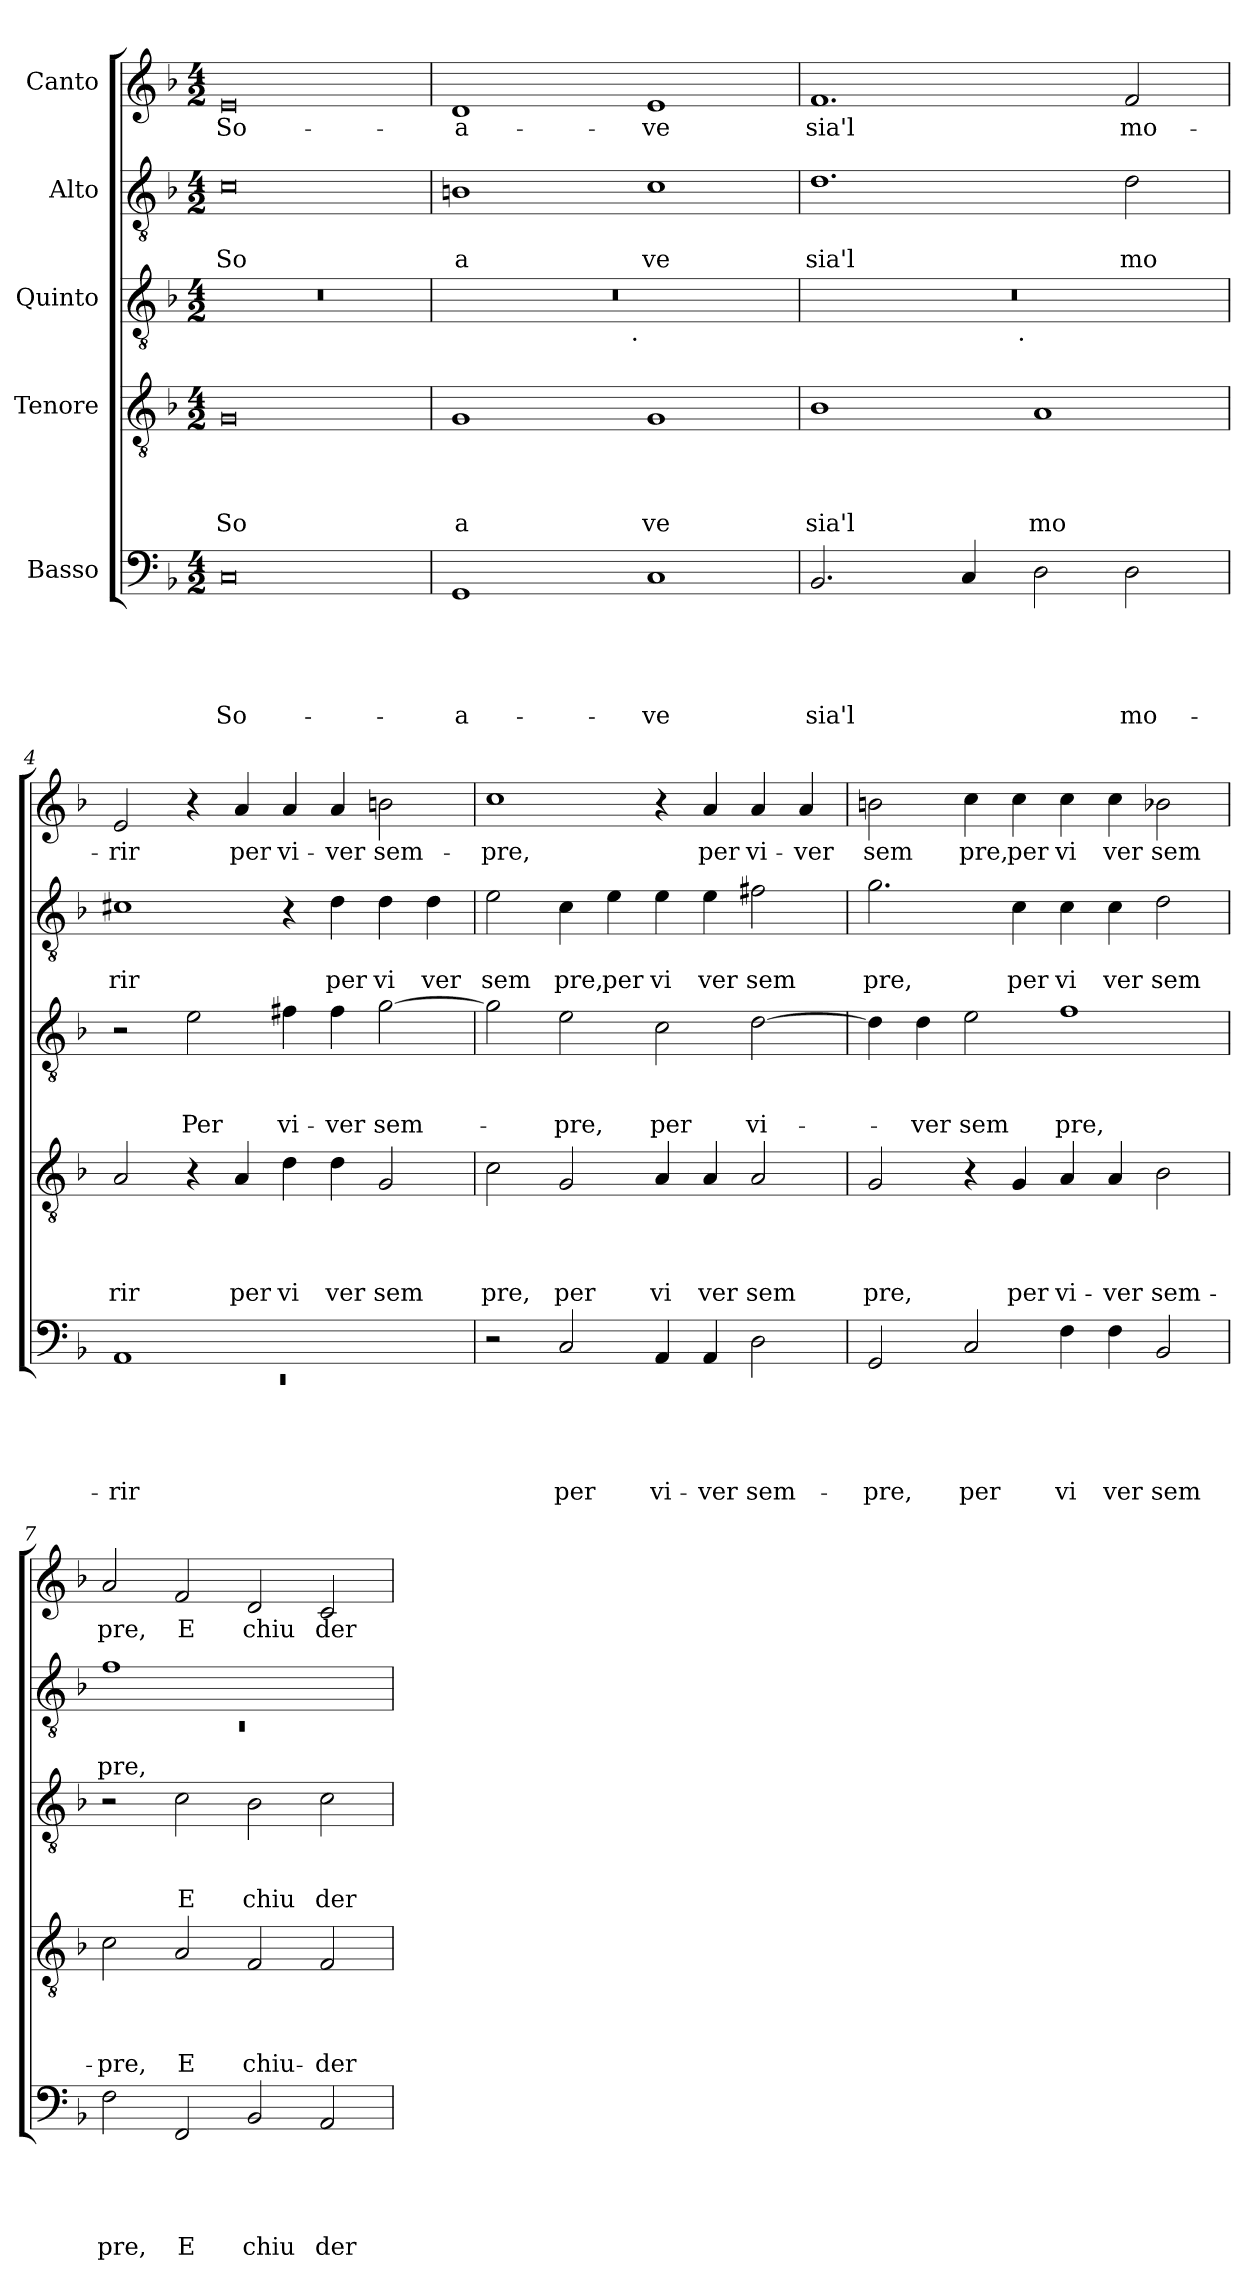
**kern	**text	**text	**text	**text	**text	**kern	**text	**text	**text	**text	**kern	**text	**text	**text	**kern	**text	**text	**kern	**text
*part5	*part5	*part5	*part5	*part5	*part5	*part4	*part4	*part4	*part4	*part4	*part3	*part3	*part3	*part3	*part2	*part2	*part2	*part1	*part1
*staff5	*staff5	*staff5	*staff5	*staff5	*staff5	*staff4	*staff4	*staff4	*staff4	*staff4	*staff3	*staff3	*staff3	*staff3	*staff2	*staff2	*staff2	*staff1	*staff1
*I"Basso	*	*	*	*	*	*I"Tenore	*	*	*	*	*I"Quinto	*	*	*	*I"Alto	*	*	*I"Canto	*
*clefF4	*	*	*	*	*	*clefGv2	*	*	*	*	*clefGv2	*	*	*	*clefGv2	*	*	*clefG2	*
*k[b-]	*	*	*	*	*	*k[b-]	*	*	*	*	*k[b-]	*	*	*	*k[b-]	*	*	*k[b-]	*
*F:	*	*	*	*	*	*F:	*	*	*	*	*F:	*	*	*	*F:	*	*	*F:	*
*M4/2	*	*	*	*	*	*M4/2	*	*	*	*	*M4/2	*	*	*	*M4/2	*	*	*M4/2	*
=1	=1	=1	=1	=1	=1	=1	=1	=1	=1	=1	=1	=1	=1	=1	=1	=1	=1	=1	=1
!	!	!	!	!	!LO:LY:b	!	!	!	!	!LO:LY:b	!	!	!	!	!	!	!LO:LY:b	!	!LO:LY:b
0C	.	.	.	.	So-	0G	.	.	.	So	0r	.	.	.	0c	.	So	0e	So-
=2	=2	=2	=2	=2	=2	=2	=2	=2	=2	=2	=2	=2	=2	=2	=2	=2	=2	=2	=2
!	!	!	!	!	!LO:LY:b	!	!	!	!	!LO:LY:b	!	!	!	!	!	!	!LO:LY:b	!	!LO:LY:b
*	*	*	*	*	*	*	*	*	*	*	*^	*	*	*	*	*	*	*	*
1GG	.	.	.	.	-a-	1G	.	.	.	a	0r	2ryy	.	.	.	1Bn	.	a	1d	-a-
.	.	.	.	.	.	.	.	.	.	.	.	4...ryy	.	.	.	.	.	.	.	.
!	!	!	!	!	!	!	!	!	!	!	!	!LO:TX:b:t=.	!	!	!	!	!	!	!	!
.	.	.	.	.	.	.	.	.	.	.	.	1ryy	.	.	.	.	.	.	.	.
!	!	!	!	!	!LO:LY:b	!	!	!	!	!LO:LY:b	!	!	!	!	!	!	!	!LO:LY:b	!	!LO:LY:b
1C	.	.	.	.	-ve	1G	.	.	.	ve	.	.	.	.	.	1c	.	ve	1e	-ve
.	.	.	.	.	.	.	.	.	.	.	.	32ryy	.	.	.	.	.	.	.	.
=3	=3	=3	=3	=3	=3	=3	=3	=3	=3	=3	=3	=3	=3	=3	=3	=3	=3	=3	=3	=3
!	!	!	!	!	!LO:LY:b	!	!	!	!	!LO:LY:b	!	!	!	!	!	!	!	!LO:LY:b	!	!LO:LY:b
2.BB-/	.	.	.	.	sia'l	1B-	.	.	.	sia'l	0r	2ryy	.	.	.	1.d	.	sia'l	1.f	sia'l
.	.	.	.	.	.	.	.	.	.	.	.	4...ryy	.	.	.	.	.	.	.	.
4C/	.	.	.	.	.	.	.	.	.	.	.	.	.	.	.	.	.	.	.	.
!	!	!	!	!	!	!	!	!	!	!	!	!LO:TX:b:t=.	!	!	!	!	!	!	!	!
.	.	.	.	.	.	.	.	.	.	.	.	1ryy	.	.	.	.	.	.	.	.
!	!	!	!	!	!	!	!	!	!	!LO:LY:b	!	!	!	!	!	!	!	!	!	!
2D\	.	.	.	.	.	1A	.	.	.	mo	.	.	.	.	.	.	.	.	.	.
!	!	!	!	!	!LO:LY:b	!	!	!	!	!	!	!	!	!	!	!	!	!LO:LY:b	!	!LO:LY:b
2D\	.	.	.	.	mo-	.	.	.	.	.	.	.	.	.	.	2d\	.	mo	2f/	mo-
.	.	.	.	.	.	.	.	.	.	.	.	32ryy	.	.	.	.	.	.	.	.
=4	=4	=4	=4	=4	=4	=4	=4	=4	=4	=4	=4	=4	=4	=4	=4	=4	=4	=4	=4	=4
*^	*	*	*	*	*	*	*	*	*	*	*	*	*	*	*	*	*	*	*	*
!	!LO:N:vis=1	!	!	!	!	!LO:LY:b	!	!	!	!	!LO:LY:b	!	!	!	!	!	!	!	!LO:LY:b	!	!LO:LY:b
*	*	*	*	*	*	*	*	*	*	*	*	*v	*v	*	*	*	*	*	*	*	*
1AA	0rEE	.	.	.	.	-rir	2A/	.	.	.	rir	2r	.	.	.	1c#X	.	rir	2e/	-rir
!	!	!	!	!	!	!	!	!	!	!	!	!	!	!	!LO:LY:b	!	!	!	!	!
.	.	.	.	.	.	.	4r	.	.	.	.	2e\	.	.	Per	.	.	.	4r	.
!	!	!	!	!	!	!	!	!	!	!	!LO:LY:b	!	!	!	!	!	!	!	!	!LO:LY:b
.	.	.	.	.	.	.	4A/	.	.	.	per	.	.	.	.	.	.	.	4a/	per
!	!	!	!	!	!	!	!	!	!	!	!LO:LY:b	!	!	!	!LO:LY:b	!	!	!	!	!LO:LY:b
1ryy	.	.	.	.	.	.	4d\	.	.	.	vi	4f#X\	.	.	vi-	4r	.	.	4a/	vi-
!	!	!	!	!	!	!	!	!	!	!	!LO:LY:b	!	!	!	!LO:LY:b	!	!	!LO:LY:b	!	!LO:LY:b
.	.	.	.	.	.	.	4d\	.	.	.	ver	4f#\	.	.	-ver	4d\	.	per	4a/	-ver
!	!	!	!	!	!	!	!	!	!	!	!LO:LY:b	!	!	!	!LO:LY:b	!	!	!LO:LY:b	!	!LO:LY:b
.	.	.	.	.	.	.	2G/	.	.	.	sem	[>2g\	.	.	sem-	4d\	.	vi	2bn\	sem-
!	!	!	!	!	!	!	!	!	!	!	!	!	!	!	!	!	!	!LO:LY:b	!	!
.	.	.	.	.	.	.	.	.	.	.	.	.	.	.	.	4d\	.	ver	.	.
*v	*v	*	*	*	*	*	*	*	*	*	*	*	*	*	*	*	*	*	*	*
=5	=5	=5	=5	=5	=5	=5	=5	=5	=5	=5	=5	=5	=5	=5	=5	=5	=5	=5	=5
!	!	!	!	!	!	!	!	!	!	!LO:LY:b	!	!	!	!	!	!	!LO:LY:b	!	!LO:LY:b
2r	.	.	.	.	.	2c\	.	.	.	pre,	2g\]	.	.	.	2e\	.	sem	1cc	-pre,
!	!	!	!	!	!LO:LY:b	!	!	!	!	!LO:LY:b	!	!	!	!LO:LY:b	!	!	!LO:LY:b	!	!
2C/	.	.	.	.	per	2G/	.	.	.	per	2e\	.	.	-pre,	4c\	.	pre,	.	.
!	!	!	!	!	!	!	!	!	!	!	!	!	!	!	!	!	!LO:LY:b	!	!
.	.	.	.	.	.	.	.	.	.	.	.	.	.	.	4e\	.	per	.	.
!	!	!	!	!	!LO:LY:b	!	!	!	!	!LO:LY:b	!	!	!	!LO:LY:b	!	!	!LO:LY:b	!	!
4AA/	.	.	.	.	vi-	4A/	.	.	.	vi	2c\	.	.	per	4e\	.	vi	4r	.
!	!	!	!	!	!LO:LY:b	!	!	!	!	!LO:LY:b	!	!	!	!	!	!	!LO:LY:b	!	!LO:LY:b
4AA/	.	.	.	.	-ver	4A/	.	.	.	ver	.	.	.	.	4e\	.	ver	4a/	per
!	!	!	!	!	!LO:LY:b	!	!	!	!	!LO:LY:b	!	!	!	!LO:LY:b	!	!	!LO:LY:b	!	!LO:LY:b
2D\	.	.	.	.	sem-	2A/	.	.	.	sem	[<2d\	.	.	vi-	2f#X\	.	sem	4a/	vi-
!	!	!	!	!	!	!	!	!	!	!	!	!	!	!	!	!	!	!	!LO:LY:b
.	.	.	.	.	.	.	.	.	.	.	.	.	.	.	.	.	.	4a/	-ver
!!LO:LB:g=z
=6	=6	=6	=6	=6	=6	=6	=6	=6	=6	=6	=6	=6	=6	=6	=6	=6	=6	=6	=6
!	!	!	!	!	!LO:LY:b	!	!	!	!	!LO:LY:b	!	!	!	!	!	!	!LO:LY:b	!	!LO:LY:b
2GG/	.	.	.	.	-pre,	2G/	.	.	.	pre,	4d\]	.	.	.	2.g\	.	pre,	2bn\	sem
!	!	!	!	!	!	!	!	!	!	!	!	!	!	!LO:LY:b	!	!	!	!	!
.	.	.	.	.	.	.	.	.	.	.	4d\	.	.	-ver	.	.	.	.	.
!	!	!	!	!	!LO:LY:b	!	!	!	!	!	!	!	!	!LO:LY:b	!	!	!	!	!LO:LY:b
2C/	.	.	.	.	per	4r	.	.	.	.	2e\	.	.	sem	.	.	.	4cc\	pre,
!	!	!	!	!	!	!	!	!	!	!LO:LY:b	!	!	!	!	!	!	!LO:LY:b	!	!LO:LY:b
.	.	.	.	.	.	4G/	.	.	.	per	.	.	.	.	4c\	.	per	4cc\	per
!	!	!	!	!	!LO:LY:b	!	!	!	!	!LO:LY:b	!	!	!	!LO:LY:b	!	!	!LO:LY:b	!	!LO:LY:b
4F\	.	.	.	.	vi	4A/	.	.	.	vi-	1f	.	.	pre,	4c\	.	vi	4cc\	vi
!	!	!	!	!	!LO:LY:b	!	!	!	!	!LO:LY:b	!	!	!	!	!	!	!LO:LY:b	!	!LO:LY:b
4F\	.	.	.	.	ver	4A/	.	.	.	-ver	.	.	.	.	4c\	.	ver	4cc\	ver
!	!	!	!	!	!LO:LY:b	!	!	!	!	!LO:LY:b	!	!	!	!	!	!	!LO:LY:b	!	!LO:LY:b
2BB-/	.	.	.	.	sem	2B-\	.	.	.	sem-	.	.	.	.	2d\	.	sem	2b-X\	sem
=7	=7	=7	=7	=7	=7	=7	=7	=7	=7	=7	=7	=7	=7	=7	=7	=7	=7	=7	=7
*	*	*	*	*	*	*	*	*	*	*	*	*	*	*	*^	*	*	*	*
!	!	!	!	!	!LO:LY:b	!	!	!	!	!LO:LY:b	!	!	!	!	!	!LO:N:vis=1	!	!LO:LY:b	!	!LO:LY:b
2F\	.	.	.	.	pre,	2c\	.	.	.	-pre,	2r	.	.	.	1f	0rC	.	pre,	2a/	pre,
!	!	!	!	!	!LO:LY:b	!	!	!	!	!LO:LY:b	!	!	!	!LO:LY:b	!	!	!	!	!	!LO:LY:b
2FF/	.	.	.	.	E	2A/	.	.	.	E	2c\	.	.	E	.	.	.	.	2f/	E
!	!	!	!	!	!LO:LY:b	!	!	!	!	!LO:LY:b	!	!	!	!LO:LY:b	!	!	!	!	!	!LO:LY:b
2BB-/	.	.	.	.	chiu	2F/	.	.	.	chiu-	2B-\	.	.	chiu	1ryy	.	.	.	2d/	chiu
!	!	!	!	!	!LO:LY:b	!	!	!	!	!LO:LY:b	!	!	!	!LO:LY:b	!	!	!	!	!	!LO:LY:b
2AA/	.	.	.	.	der	2F/	.	.	.	-der	2c\	.	.	der	.	.	.	.	2c/	der
*	*	*	*	*	*	*	*	*	*	*	*	*	*	*	*v	*v	*	*	*	*
=	=	=	=	=	=	=	=	=	=	=	=	=	=	=	=	=	=	=	=
*-	*-	*-	*-	*-	*-	*-	*-	*-	*-	*-	*-	*-	*-	*-	*-	*-	*-	*-	*-
